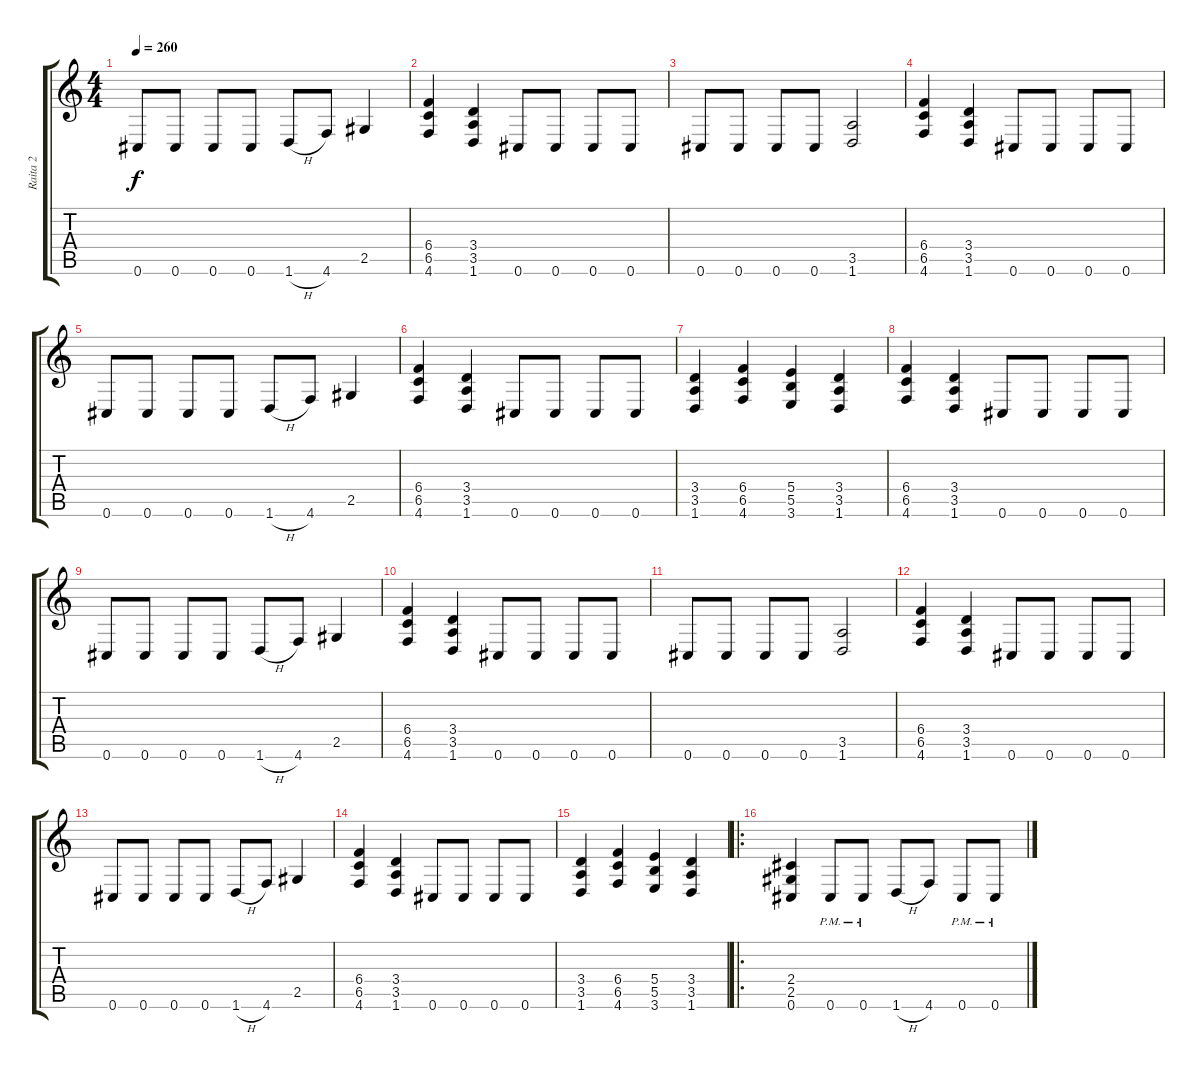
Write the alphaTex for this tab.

\track ("Raita 2" "Raita 2") {instrument distortionguitar}
\staff {score tabs}
\tuning (Db4 Ab3 E3 B2 Gb2 Db2) {hide}
\ts (4 4)
\tempo 260
\clef g2
\ks c
0.6.8{dy f} 0.6.8 0.6.8 0.6.8 1.6{h}.8 4.6.8 2.5.4 |
(6.4 6.5 4.6).4 (3.4 3.5 1.6).4 0.6.8 0.6.8 0.6.8 0.6.8 |
0.6.8 0.6.8 0.6.8 0.6.8 (3.5 1.6).2 |
(6.4 6.5 4.6).4 (3.4 3.5 1.6).4 0.6.8 0.6.8 0.6.8 0.6.8 |
0.6.8 0.6.8 0.6.8 0.6.8 1.6{h}.8 4.6.8 2.5.4 |
(6.4 6.5 4.6).4 (3.4 3.5 1.6).4 0.6.8 0.6.8 0.6.8 0.6.8 |
(3.4 3.5 1.6).4 (6.4 6.5 4.6).4 (5.4 5.5 3.6).4 (3.4 3.5 1.6).4 |
(6.4 6.5 4.6).4 (3.4 3.5 1.6).4 0.6.8 0.6.8 0.6.8 0.6.8 |
0.6.8 0.6.8 0.6.8 0.6.8 1.6{h}.8 4.6.8 2.5.4 |
(6.4 6.5 4.6).4 (3.4 3.5 1.6).4 0.6.8 0.6.8 0.6.8 0.6.8 |
0.6.8 0.6.8 0.6.8 0.6.8 (3.5 1.6).2 |
(6.4 6.5 4.6).4 (3.4 3.5 1.6).4 0.6.8 0.6.8 0.6.8 0.6.8 |
0.6.8 0.6.8 0.6.8 0.6.8 1.6{h}.8 4.6.8 2.5.4 |
(6.4 6.5 4.6).4 (3.4 3.5 1.6).4 0.6.8 0.6.8 0.6.8 0.6.8 |
(3.4 3.5 1.6).4 (6.4 6.5 4.6).4 (5.4 5.5 3.6).4 (3.4 3.5 1.6).4 |
\ro
(2.4 2.5 0.6).4 0.6{pm}.8 0.6{pm}.8 1.6{h}.8 4.6.8 0.6{pm}.8 0.6{pm}.8
